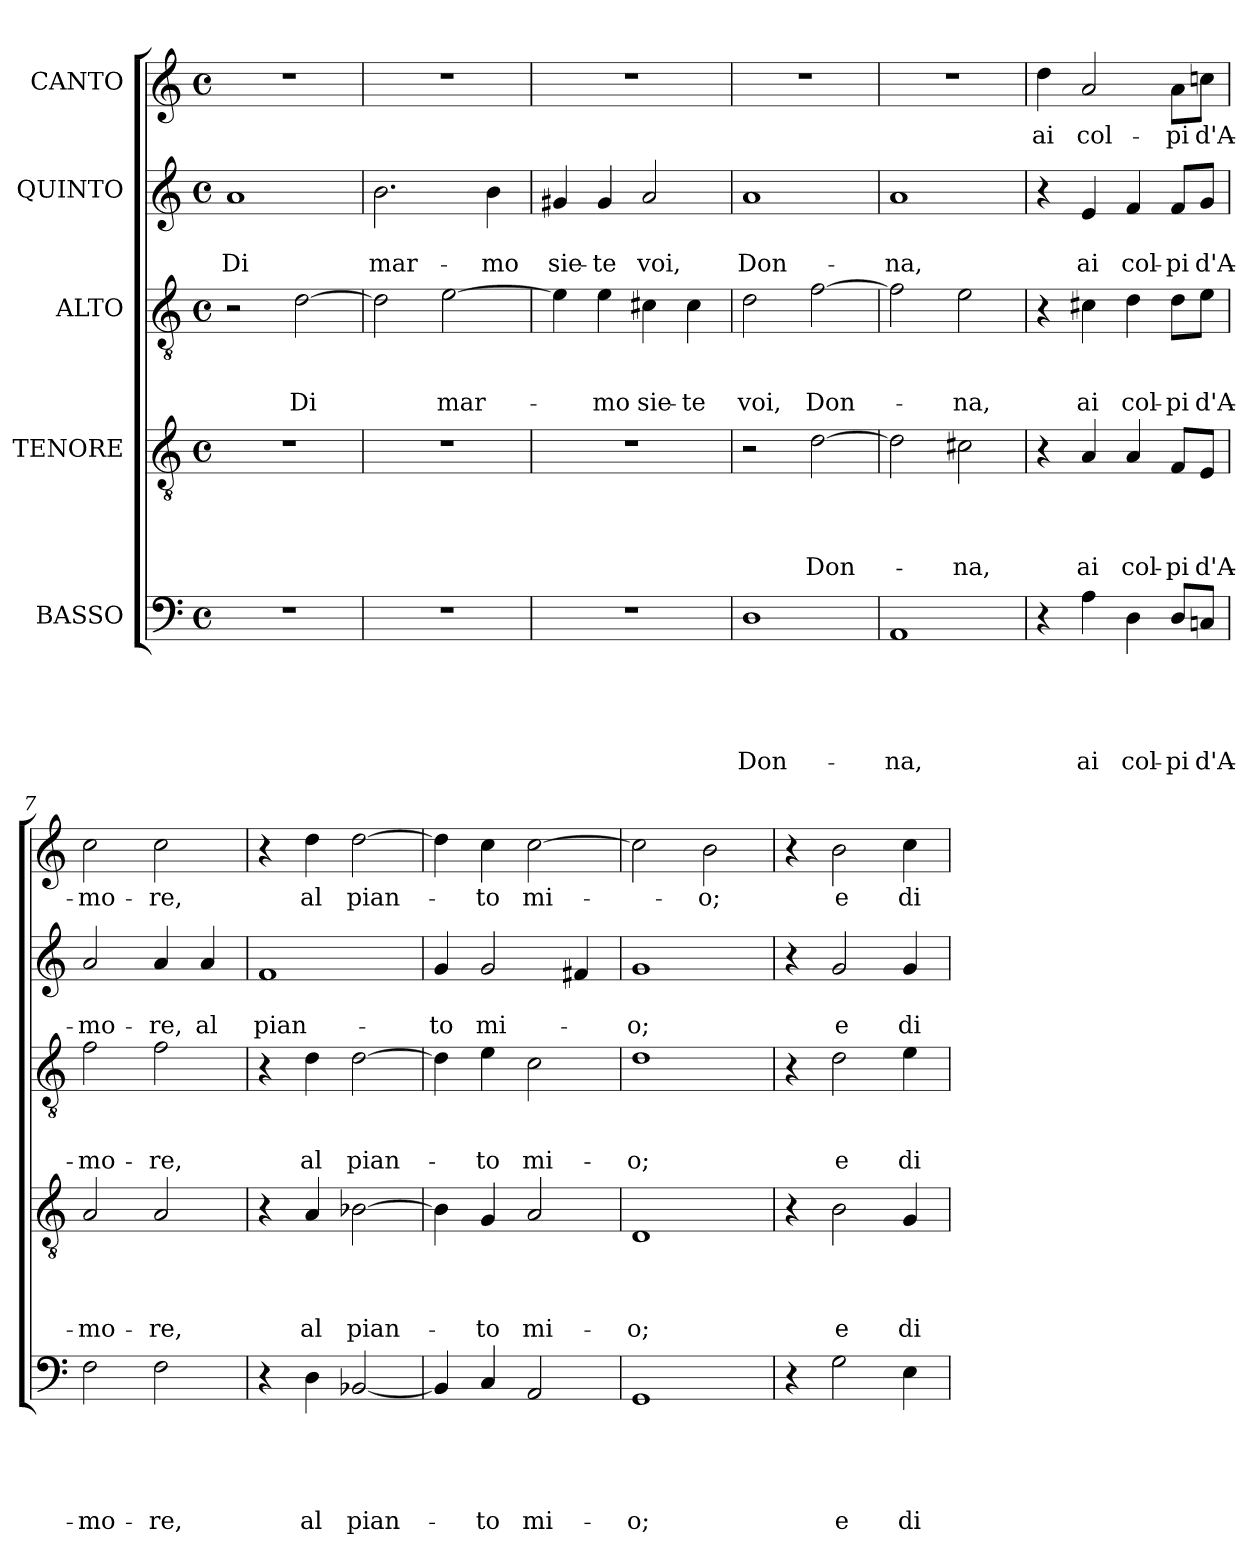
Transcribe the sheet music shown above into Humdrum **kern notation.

**kern	**text	**text	**text	**text	**text	**kern	**text	**text	**text	**text	**kern	**text	**text	**text	**kern	**text	**text	**kern	**text
*part5	*part5	*part5	*part5	*part5	*part5	*part4	*part4	*part4	*part4	*part4	*part3	*part3	*part3	*part3	*part2	*part2	*part2	*part1	*part1
*staff5	*staff5	*staff5	*staff5	*staff5	*staff5	*staff4	*staff4	*staff4	*staff4	*staff4	*staff3	*staff3	*staff3	*staff3	*staff2	*staff2	*staff2	*staff1	*staff1
*I"BASSO	*	*	*	*	*	*I"TENORE	*	*	*	*	*I"ALTO	*	*	*	*I"QUINTO	*	*	*I"CANTO	*
*clefF4	*	*	*	*	*	*clefGv2	*	*	*	*	*clefGv2	*	*	*	*clefG2	*	*	*clefG2	*
*k[]	*	*	*	*	*	*k[]	*	*	*	*	*k[]	*	*	*	*k[]	*	*	*k[]	*
*C:	*	*	*	*	*	*C:	*	*	*	*	*C:	*	*	*	*C:	*	*	*C:	*
*M4/4	*	*	*	*	*	*M4/4	*	*	*	*	*M4/4	*	*	*	*M4/4	*	*	*M4/4	*
*met(c)	*	*	*	*	*	*met(c)	*	*	*	*	*met(c)	*	*	*	*met(c)	*	*	*met(c)	*
=1	=1	=1	=1	=1	=1	=1	=1	=1	=1	=1	=1	=1	=1	=1	=1	=1	=1	=1	=1
!	!	!	!	!	!	!	!	!	!	!	!	!	!	!	!	!	!LO:LY:b	!	!
1r	.	.	.	.	.	1r	.	.	.	.	2r	.	.	.	1a	.	Di	1r	.
!	!	!	!	!	!	!	!	!	!	!	!	!	!	!LO:LY:b	!	!	!	!	!
.	.	.	.	.	.	.	.	.	.	.	[>2d\	.	.	Di	.	.	.	.	.
=2	=2	=2	=2	=2	=2	=2	=2	=2	=2	=2	=2	=2	=2	=2	=2	=2	=2	=2	=2
!	!	!	!	!	!	!	!	!	!	!	!	!	!	!	!	!	!LO:LY:b	!	!
1r	.	.	.	.	.	1r	.	.	.	.	2d\]	.	.	.	2.b\	.	mar-	1r	.
!	!	!	!	!	!	!	!	!	!	!	!	!	!	!LO:LY:b	!	!	!	!	!
.	.	.	.	.	.	.	.	.	.	.	[>2e\	.	.	mar-	.	.	.	.	.
!	!	!	!	!	!	!	!	!	!	!	!	!	!	!	!	!	!LO:LY:b	!	!
.	.	.	.	.	.	.	.	.	.	.	.	.	.	.	4b\	.	-mo	.	.
=3	=3	=3	=3	=3	=3	=3	=3	=3	=3	=3	=3	=3	=3	=3	=3	=3	=3	=3	=3
!	!	!	!	!	!	!	!	!	!	!	!	!	!	!	!	!	!LO:LY:b	!	!
1r	.	.	.	.	.	1r	.	.	.	.	4e\]	.	.	.	4g#X/	.	sie-	1r	.
!	!	!	!	!	!	!	!	!	!	!	!	!	!	!LO:LY:b	!	!	!LO:LY:b	!	!
.	.	.	.	.	.	.	.	.	.	.	4e\	.	.	-mo	4g#/	.	-te	.	.
!	!	!	!	!	!	!	!	!	!	!	!	!	!	!LO:LY:b	!	!	!LO:LY:b	!	!
.	.	.	.	.	.	.	.	.	.	.	4c#X\	.	.	sie-	2a/	.	voi,	.	.
!	!	!	!	!	!	!	!	!	!	!	!	!	!	!LO:LY:b	!	!	!	!	!
.	.	.	.	.	.	.	.	.	.	.	4c#i\	.	.	-te	.	.	.	.	.
=4	=4	=4	=4	=4	=4	=4	=4	=4	=4	=4	=4	=4	=4	=4	=4	=4	=4	=4	=4
!	!	!	!	!	!LO:LY:b	!	!	!	!	!	!	!	!	!LO:LY:b	!	!	!LO:LY:b	!	!
1D	.	.	.	.	Don-	2r	.	.	.	.	2d\	.	.	voi,	1a	.	Don-	1r	.
!	!	!	!	!	!	!	!	!	!	!LO:LY:b	!	!	!	!LO:LY:b	!	!	!	!	!
.	.	.	.	.	.	[>2d\	.	.	.	Don-	[>2f\	.	.	Don-	.	.	.	.	.
=5	=5	=5	=5	=5	=5	=5	=5	=5	=5	=5	=5	=5	=5	=5	=5	=5	=5	=5	=5
!	!	!	!	!	!LO:LY:b	!	!	!	!	!	!	!	!	!	!	!	!LO:LY:b	!	!
1AA	.	.	.	.	-na,	2d\]	.	.	.	.	2f\]	.	.	.	1a	.	-na,	1r	.
!	!	!	!	!	!	!	!	!	!	!LO:LY:b	!	!	!	!LO:LY:b	!	!	!	!	!
.	.	.	.	.	.	2c#X\	.	.	.	-na,	2e\	.	.	-na,	.	.	.	.	.
=6	=6	=6	=6	=6	=6	=6	=6	=6	=6	=6	=6	=6	=6	=6	=6	=6	=6	=6	=6
!	!	!	!	!	!	!	!	!	!	!	!	!	!	!	!	!	!	!	!LO:LY:b
4r	.	.	.	.	.	4r	.	.	.	.	4r	.	.	.	4r	.	.	4dd\	ai
!	!	!	!	!	!LO:LY:b	!	!	!	!	!LO:LY:b	!	!	!	!LO:LY:b	!	!	!LO:LY:b	!	!LO:LY:b
4A\	.	.	.	.	ai	4A/	.	.	.	ai	4c#X\	.	.	ai	4e/	.	ai	2a/	col-
!	!	!	!	!	!LO:LY:b	!	!	!	!	!LO:LY:b	!	!	!	!LO:LY:b	!	!	!LO:LY:b	!	!
4D\	.	.	.	.	col-	4A/	.	.	.	col-	4d\	.	.	col-	4f/	.	col-	.	.
!	!	!	!	!	!LO:LY:b	!	!	!	!	!LO:LY:b	!	!	!	!LO:LY:b	!	!	!LO:LY:b	!	!LO:LY:b
8D/L	.	.	.	.	-pi	8F/L	.	.	.	-pi	8d\L	.	.	-pi	8f/L	.	-pi	8a\L	-pi
!	!	!	!	!	!LO:LY:b	!	!	!	!	!LO:LY:b	!	!	!	!LO:LY:b	!	!	!LO:LY:b	!	!LO:LY:b
8Cni/J	.	.	.	.	d'A-	8E/J	.	.	.	d'A-	8e\J	.	.	d'A-	8g/J	.	d'A-	8ccni\J	d'A-
!!LO:LB:g=z
=7	=7	=7	=7	=7	=7	=7	=7	=7	=7	=7	=7	=7	=7	=7	=7	=7	=7	=7	=7
!	!	!	!	!	!LO:LY:b	!	!	!	!	!LO:LY:b	!	!	!	!LO:LY:b	!	!	!LO:LY:b	!	!LO:LY:b
2F\	.	.	.	.	-mo-	2A/	.	.	.	-mo-	2f\	.	.	-mo-	2a/	.	-mo-	2cc\	-mo-
!	!	!	!	!	!LO:LY:b	!	!	!	!	!LO:LY:b	!	!	!	!LO:LY:b	!	!	!LO:LY:b	!	!LO:LY:b
2F\	.	.	.	.	-re,	2A/	.	.	.	-re,	2f\	.	.	-re,	4a/	.	-re,	2cc\	-re,
!	!	!	!	!	!	!	!	!	!	!	!	!	!	!	!	!	!LO:LY:b	!	!
.	.	.	.	.	.	.	.	.	.	.	.	.	.	.	4a/	.	al	.	.
=8	=8	=8	=8	=8	=8	=8	=8	=8	=8	=8	=8	=8	=8	=8	=8	=8	=8	=8	=8
!	!	!	!	!	!	!	!	!	!	!	!	!	!	!	!	!	!LO:LY:b	!	!
4r	.	.	.	.	.	4r	.	.	.	.	4r	.	.	.	1f	.	pian-	4r	.
!	!	!	!	!	!LO:LY:b	!	!	!	!	!LO:LY:b	!	!	!	!LO:LY:b	!	!	!	!	!LO:LY:b
4D\	.	.	.	.	al	4A/	.	.	.	al	4d\	.	.	al	.	.	.	4dd\	al
!	!	!	!	!	!LO:LY:b	!	!	!	!	!LO:LY:b	!	!	!	!LO:LY:b	!	!	!	!	!LO:LY:b
[<2BB-X/	.	.	.	.	pian-	[>2B-X\	.	.	.	pian-	[>2d\	.	.	pian-	.	.	.	[>2dd\	pian-
=9	=9	=9	=9	=9	=9	=9	=9	=9	=9	=9	=9	=9	=9	=9	=9	=9	=9	=9	=9
!	!	!	!	!	!	!	!	!	!	!	!	!	!	!	!	!	!LO:LY:b	!	!
4BB-/]	.	.	.	.	.	4B-\]	.	.	.	.	4d\]	.	.	.	4g/	.	-to	4dd\]	.
!	!	!	!	!	!LO:LY:b	!	!	!	!	!LO:LY:b	!	!	!	!LO:LY:b	!	!	!LO:LY:b	!	!LO:LY:b
4C/	.	.	.	.	-to	4G/	.	.	.	-to	4e\	.	.	-to	2g/	.	mi-	4cc\	-to
!	!	!	!	!	!LO:LY:b	!	!	!	!	!LO:LY:b	!	!	!	!LO:LY:b	!	!	!	!	!LO:LY:b
2AA/	.	.	.	.	mi-	2A/	.	.	.	mi-	2c\	.	.	mi-	.	.	.	[>2cc\	mi-
.	.	.	.	.	.	.	.	.	.	.	.	.	.	.	4f#X/	.	.	.	.
=10	=10	=10	=10	=10	=10	=10	=10	=10	=10	=10	=10	=10	=10	=10	=10	=10	=10	=10	=10
!	!	!	!	!	!LO:LY:b	!	!	!	!	!LO:LY:b	!	!	!	!LO:LY:b	!	!	!LO:LY:b	!	!
1GG	.	.	.	.	-o;	1D	.	.	.	-o;	1d	.	.	-o;	1g	.	-o;	2cc\]	.
!	!	!	!	!	!	!	!	!	!	!	!	!	!	!	!	!	!	!	!LO:LY:b
.	.	.	.	.	.	.	.	.	.	.	.	.	.	.	.	.	.	2b\	-o;
=11	=11	=11	=11	=11	=11	=11	=11	=11	=11	=11	=11	=11	=11	=11	=11	=11	=11	=11	=11
4r	.	.	.	.	.	4r	.	.	.	.	4r	.	.	.	4r	.	.	4r	.
!	!	!	!	!	!LO:LY:b	!	!	!	!	!LO:LY:b	!	!	!	!LO:LY:b	!	!	!LO:LY:b	!	!LO:LY:b
2G\	.	.	.	.	e	2B\	.	.	.	e	2d\	.	.	e	2g/	.	e	2b\	e
!	!	!	!	!	!LO:LY:b	!	!	!	!	!LO:LY:b	!	!	!	!LO:LY:b	!	!	!LO:LY:b	!	!LO:LY:b
4E\	.	.	.	.	di	4G/	.	.	.	di	4e\	.	.	di	4g/	.	di	4cc\	di
=	=	=	=	=	=	=	=	=	=	=	=	=	=	=	=	=	=	=	=
*-	*-	*-	*-	*-	*-	*-	*-	*-	*-	*-	*-	*-	*-	*-	*-	*-	*-	*-	*-
